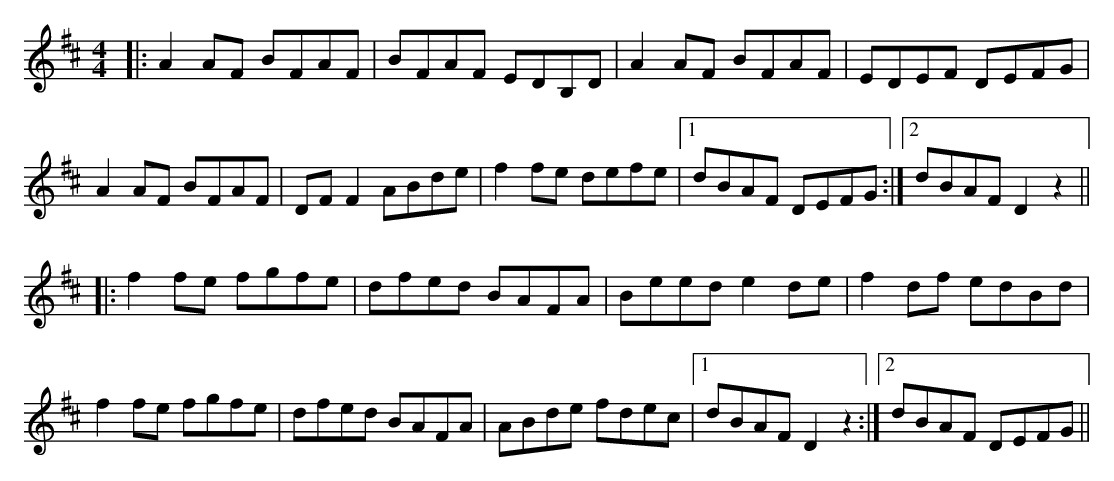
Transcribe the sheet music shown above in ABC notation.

X:1
M:4/4
K:D
|:A2AF BFAF|BFAF EDB,D|A2AF BFAF|EDEF DEFG|
A2AF BFAF|DFF2 ABde|f2fe defe|1 dBAF DEFG:|2 dBAF D2z2||
|:f2fe fgfe|dfed BAFA|Beed e2de|f2df edBd|
f2fe fgfe|dfed BAFA|ABde fdec|1 dBAF D2z2:|2 dBAF DEFG||
